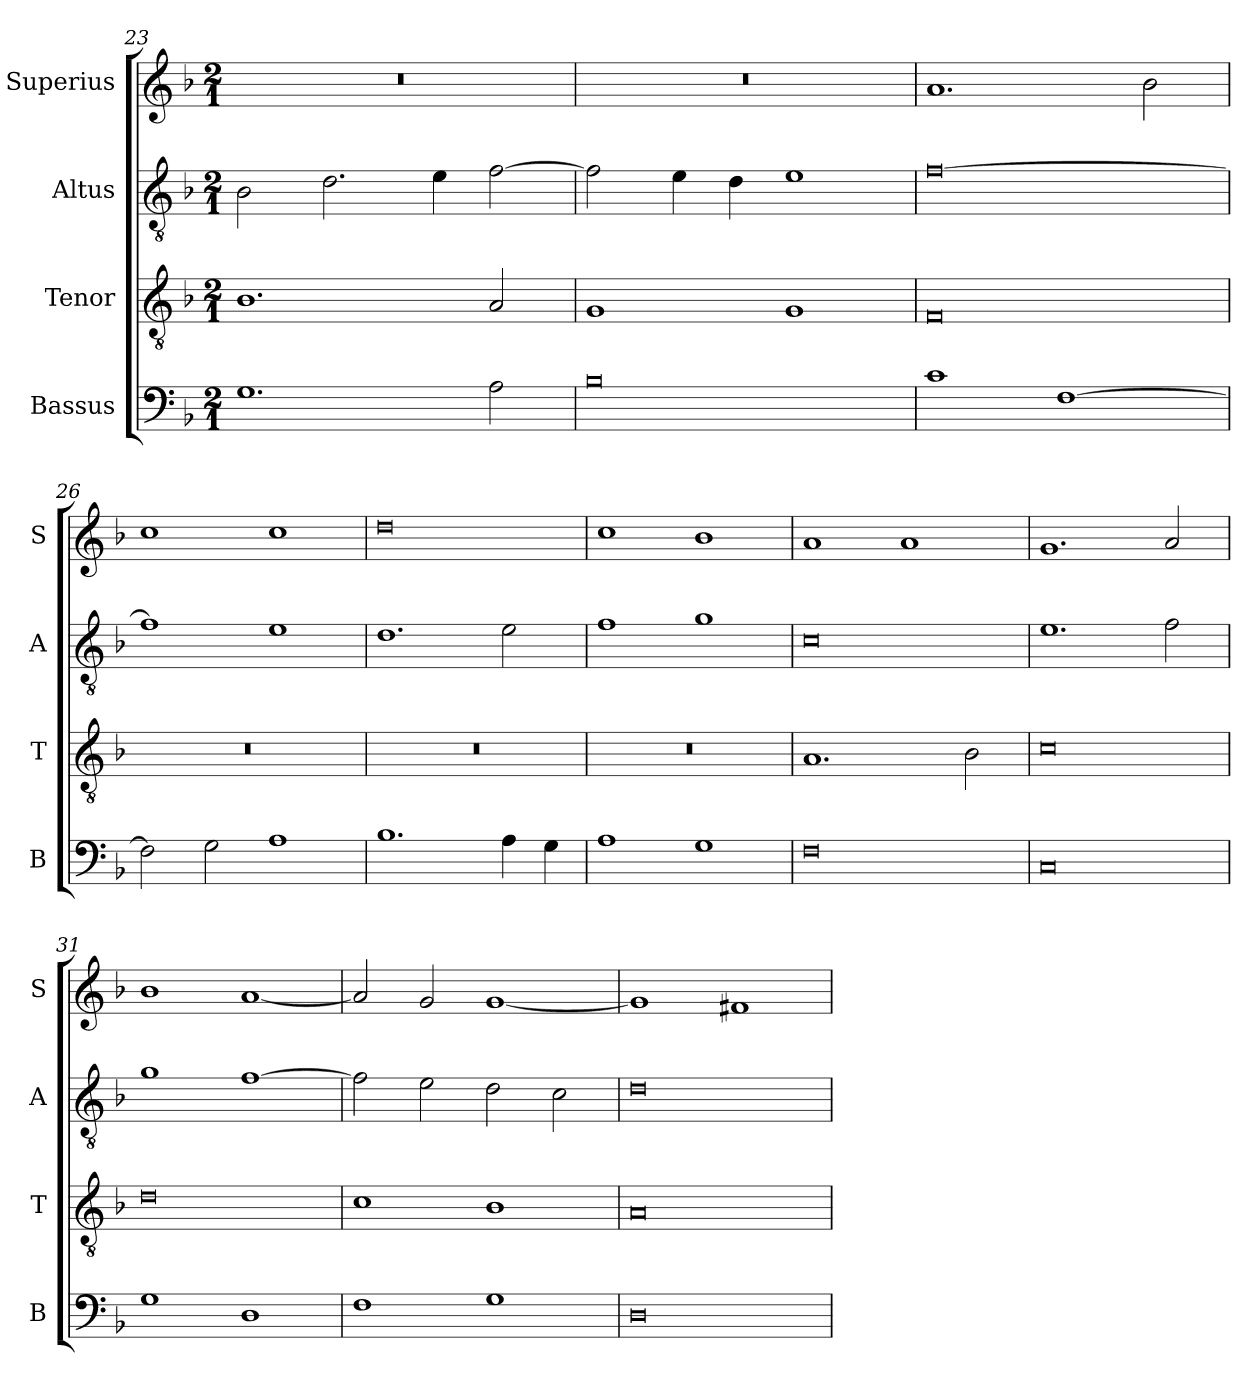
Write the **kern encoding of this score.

**kern	**kern	**kern	**kern
*part4	*part3	*part2	*part1
*staff4	*staff3	*staff2	*staff1
*I"Bassus	*I"Tenor	*I"Altus	*I"Superius
*I'B	*I'T	*I'A	*I'S
*clefF4	*clefGv2	*clefGv2	*clefG2
*k[b-]	*k[b-]	*k[b-]	*k[b-]
*M2/1	*M2/1	*M2/1	*M2/1
=23	=23	=23	=23
1.G	1.B-	2B-\	0r
.	.	2.d\	.
.	.	4e\	.
2A\	2A/	[2f\	.
=24	=24	=24	=24
0B-	1G	2f\]	0r
.	.	4e\	.
.	.	4d\	.
.	1G	1e	.
=25	=25	=25	=25
1c	0F	[0f	1.a
[1F	.	.	.
.	.	.	2b-\
=26	=26	=26	=26
2F\]	0r	1f]	1cc
2G\	.	.	.
1A	.	1e	1cc
=27	=27	=27	=27
1.B-	0r	1.d	0dd
4A\	.	2e\	.
4G\	.	.	.
=28	=28	=28	=28
1A	0r	1f	1cc
1G	.	1g	1b-
=29	=29	=29	=29
0F	1.A	0c	1a
.	.	.	1a
.	2B-\	.	.
=30	=30	=30	=30
0C	0c	1.e	1.g
.	.	2f\	2a/
=31	=31	=31	=31
1G	0d	1g	1b-
1D	.	[1f	[1a
=32	=32	=32	=32
1F	1c	2f\]	2a/]
.	.	2e\	2g/
1G	1B-	2d\	[1g
.	.	2c\	.
=33	=33	=33	=33
0D	0A	0d	1g]
.	.	.	1f#X
=	=	=	=
*-	*-	*-	*-
